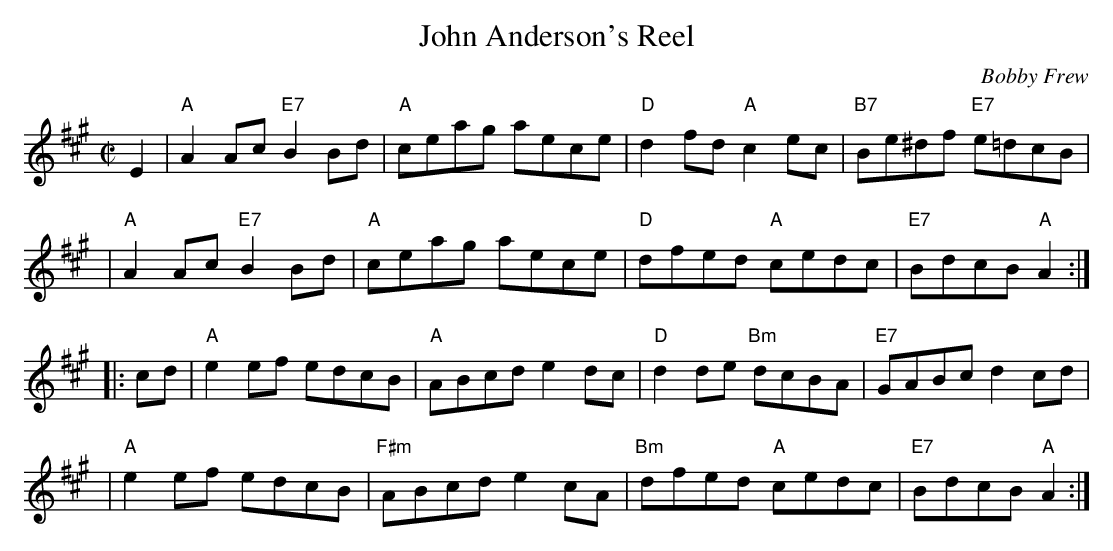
X:1
T: John Anderson's Reel
C: Bobby Frew
M: C|
L: 1/8
K: A
   E2 \
| "A"A2Ac "E7"B2Bd | "A"ceag aece | "D"d2fd "A"c2ec | "B7"Be^df "E7"e=dcB |
| "A"A2Ac "E7"B2Bd | "A"ceag aece | "D"dfed "A"cedc | "E7"BdcB "A"A2 :|
|: cd \
| "A"e2ef edcB | "A"ABcd e2dc | "D"d2de "Bm"dcBA | "E7"GABc d2cd |
| "A"e2ef edcB | "F#m"ABcd e2cA | "Bm"dfed "A"cedc | "E7"BdcB "A"A2 :|
